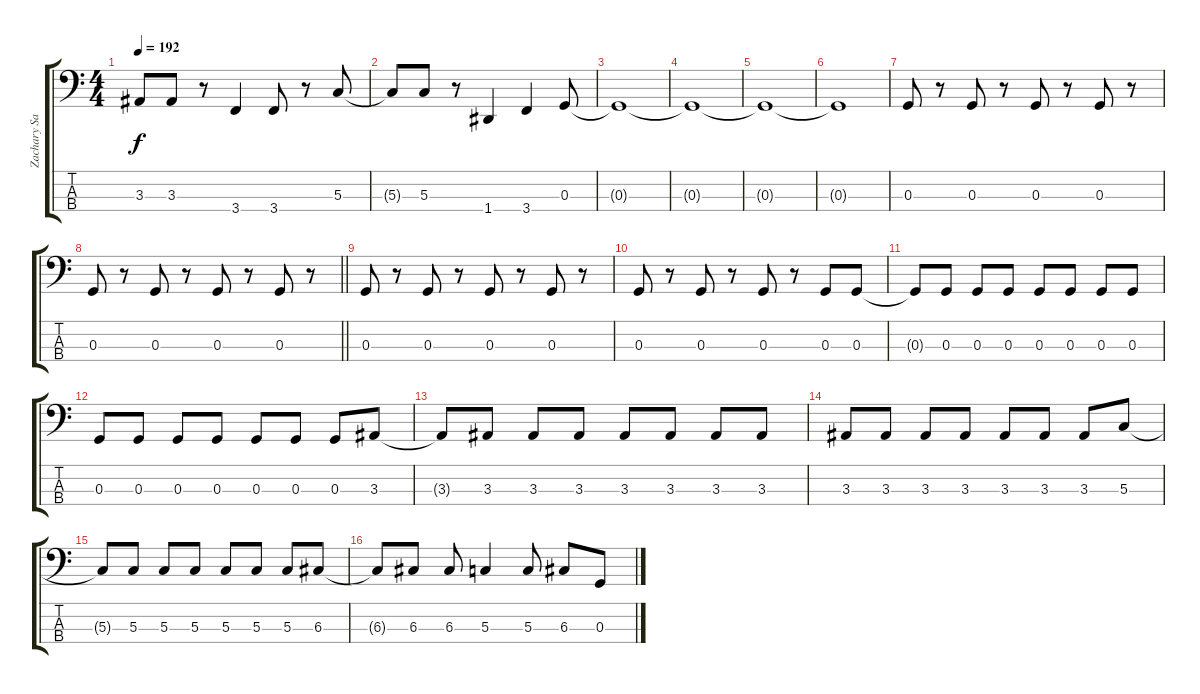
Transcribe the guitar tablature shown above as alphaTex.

\track ("Zachary Sandler" "Zachary Sa") {instrument electricbassfinger}
\staff {score tabs}
\tuning (F2 C2 G1 D1) {hide}
\ts (4 4)
\tempo 192
\clef f4
\ks c
3.3{t}.8{dy f} 3.3.8 r.8 3.4.4 3.4.8 r.8 5.3.8 |
5.3{t}.8 5.3.8 r.8 1.4.4 3.4.4 0.3.8 |
0.3{t}.1 |
0.3{t}.1 |
0.3{t}.1 |
0.3{t}.1 |
0.3.8 r.8 0.3.8 r.8 0.3.8 r.8 0.3.8 r.8 |
\barLineRight lightlight
0.3.8 r.8 0.3.8 r.8 0.3.8 r.8 0.3.8 r.8 |
\section ("" "")
0.3.8 r.8 0.3.8 r.8 0.3.8 r.8 0.3.8 r.8 |
0.3.8 r.8 0.3.8 r.8 0.3.8 r.8 0.3.8 0.3.8 |
0.3{t}.8 0.3.8 0.3.8 0.3.8 0.3.8 0.3.8 0.3.8 0.3.8 |
0.3.8 0.3.8 0.3.8 0.3.8 0.3.8 0.3.8 0.3.8 3.3.8 |
3.3{t}.8 3.3.8 3.3.8 3.3.8 3.3.8 3.3.8 3.3.8 3.3.8 |
3.3.8 3.3.8 3.3.8 3.3.8 3.3.8 3.3.8 3.3.8 5.3.8 |
5.3{t}.8 5.3.8 5.3.8 5.3.8 5.3.8 5.3.8 5.3.8 6.3.8 |
6.3{t}.8 6.3.8 6.3.8 5.3.4 5.3.8 6.3.8 0.3.8
